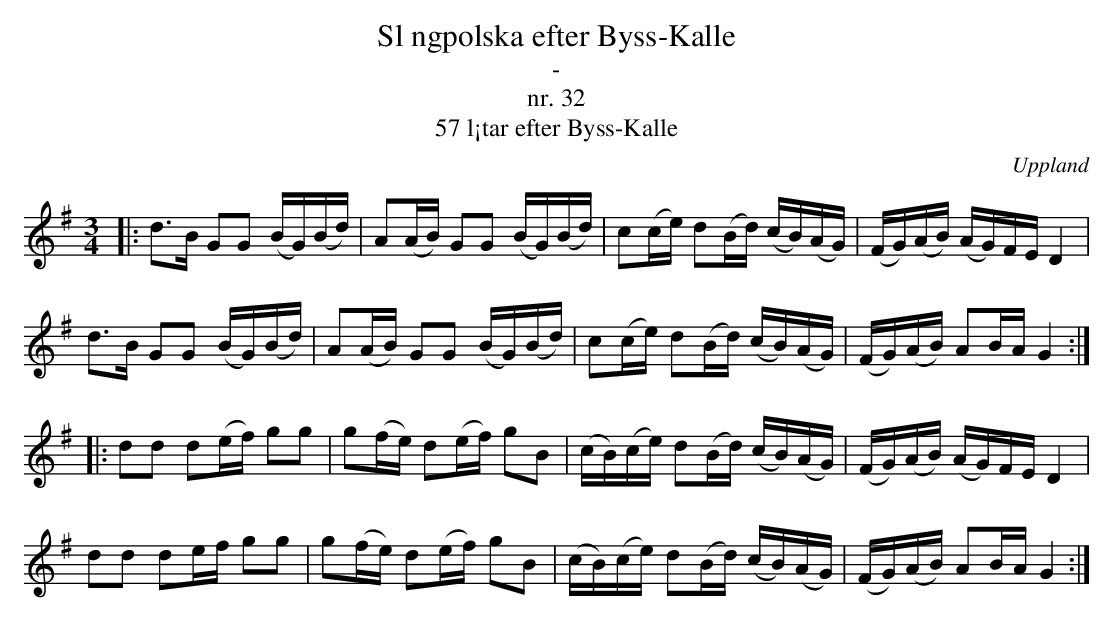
X:1
T: Sl ngpolska efter Byss-Kalle
T: -
T: nr. 32
T: 57 l¡tar efter Byss-Kalle
O: Uppland
M: 3/4
L: 1/16
K: G
|: d2>B2 G2G2 (BG)(Bd) | A2(AB) G2G2 (BG)(Bd) | c2(ce) d2(Bd) (cB)(AG) | (FG)(AB) (AG)FE D4 |
d2>B2 G2G2 (BG)(Bd) | A2(AB) G2G2 (BG)(Bd) | c2(ce) d2(Bd) (cB)(AG) | (FG)(AB) A2BA G4 :|
|: d2d2 d2(ef) g2g2 | g2(fe) d2(ef) g2B2 | (cB)(ce) d2(Bd) (cB)(AG) | (FG)(AB) (AG)FE D4 |
d2d2 d2ef g2g2 | g2(fe) d2(ef) g2B2 | (cB)(ce) d2(Bd) (cB)(AG) | (FG)(AB) A2BA G4 :|
